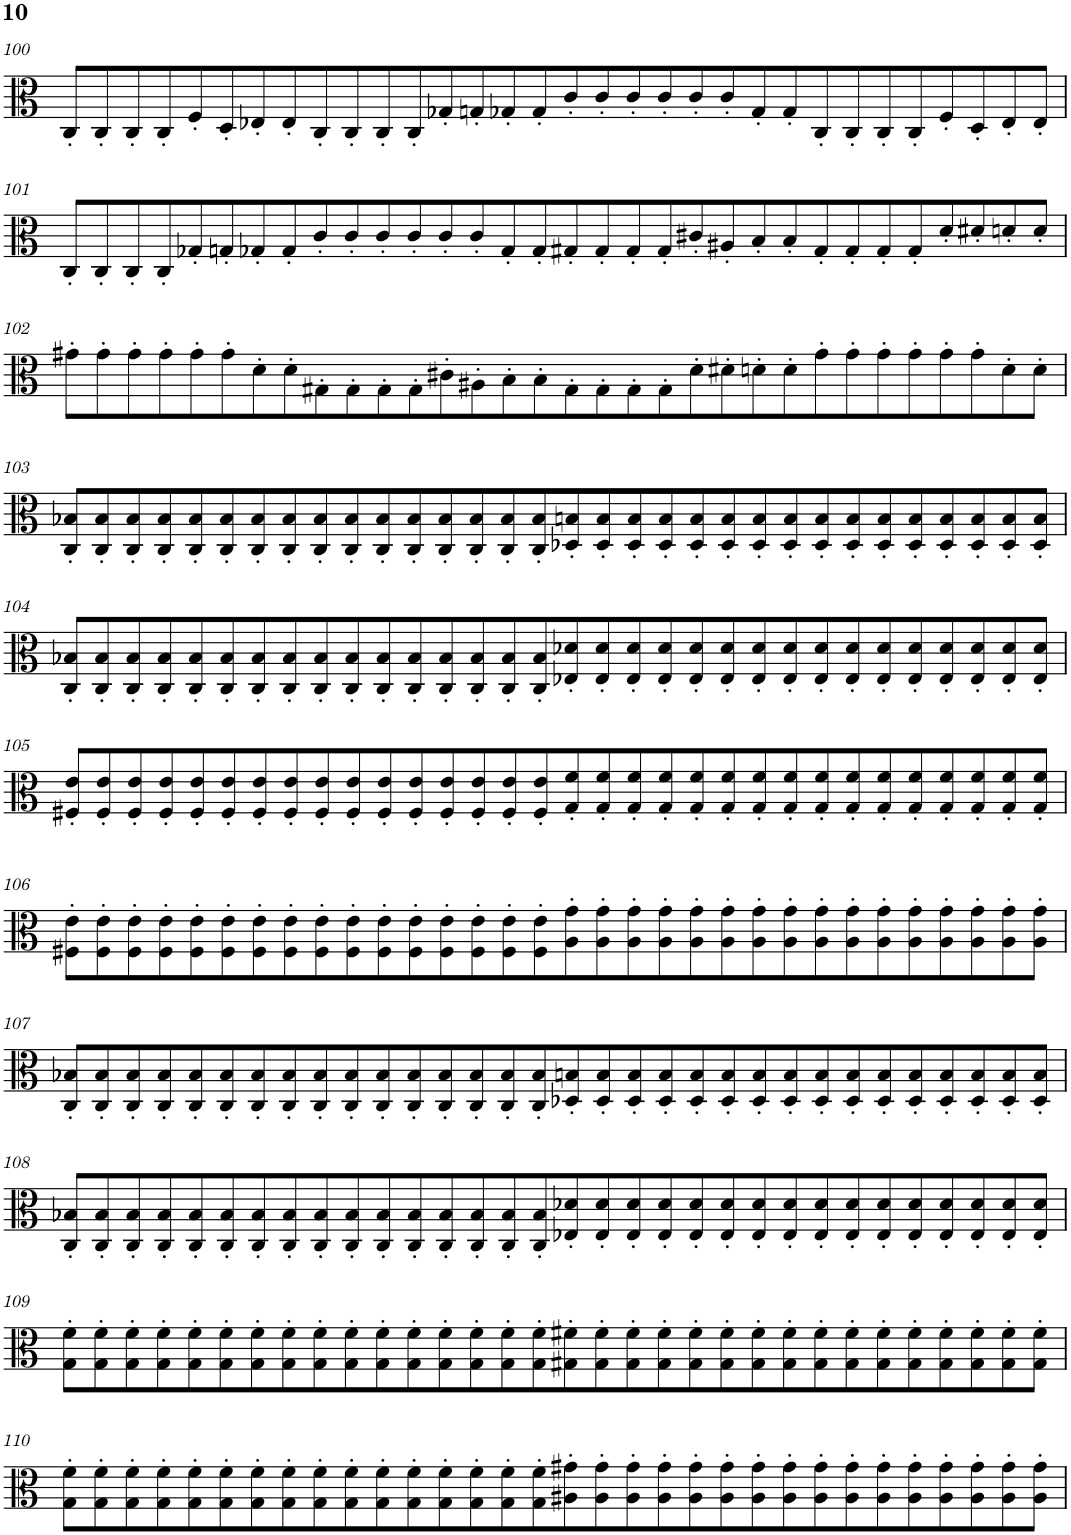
**kern
*part1
*staff1
*I"Viola
*I'Vla.
!!LO:PB:g=z
*clefC3
*k[]
*M16/4
=100
8C'/L
8C'/
8C'/
8C'/
8F'/
8D'/
8E-X'/
8E-'/
8C'/
8C'/
8C'/
8C'/
8G-X'/
8Gn'/
8G-X'/
8G-'/
8c'/
8c'/
8c'/
8c'/
8c'/
8c'/
8G-'/
8G-'/
8C'/
8C'/
8C'/
8C'/
8F'/
8D'/
8E-'/
8E-'/J
!!LO:LB:g=z
=101
8C'/L
8C'/
8C'/
8C'/
8G-X'/
8Gn'/
8G-X'/
8G-'/
8c'/
8c'/
8c'/
8c'/
8c'/
8c'/
8G-'/
8G-'/
8G#X'/
8G#'/
8G#'/
8G#'/
8c#X'/
8A#X'/
8B'/
8B'/
8G#'/
8G#'/
8G#'/
8G#'/
8d'/
8d#X'/
8dn'/
8d'/J
!!LO:LB:g=z
=102
8g#X'\L
8g#'\
8g#'\
8g#'\
8g#'\
8g#'\
8d'\
8d'\
8G#X'\
8G#'\
8G#'\
8G#'\
8c#X'\
8A#X'\
8B'\
8B'\
8G#'\
8G#'\
8G#'\
8G#'\
8d'\
8d#X'\
8dn'\
8d'\
8g#'\
8g#'\
8g#'\
8g#'\
8g#'\
8g#'\
8d'\
8d'\J
!!LO:LB:g=z
=103
8C/' 8B-X/'L
8C/' 8B-/'
8C/' 8B-/'
8C/' 8B-/'
8C/' 8B-/'
8C/' 8B-/'
8C/' 8B-/'
8C/' 8B-/'
8C/' 8B-/'
8C/' 8B-/'
8C/' 8B-/'
8C/' 8B-/'
8C/' 8B-/'
8C/' 8B-/'
8C/' 8B-/'
8C/' 8B-/'
8D-X/' 8Bn/'
8D-/' 8B/'
8D-/' 8B/'
8D-/' 8B/'
8D-/' 8B/'
8D-/' 8B/'
8D-/' 8B/'
8D-/' 8B/'
8D-/' 8B/'
8D-/' 8B/'
8D-/' 8B/'
8D-/' 8B/'
8D-/' 8B/'
8D-/' 8B/'
8D-/' 8B/'
8D-/' 8B/'J
!!LO:LB:g=z
=104
8C/' 8B-X/'L
8C/' 8B-/'
8C/' 8B-/'
8C/' 8B-/'
8C/' 8B-/'
8C/' 8B-/'
8C/' 8B-/'
8C/' 8B-/'
8C/' 8B-/'
8C/' 8B-/'
8C/' 8B-/'
8C/' 8B-/'
8C/' 8B-/'
8C/' 8B-/'
8C/' 8B-/'
8C/' 8B-/'
8E-X/' 8d-X/'
8E-/' 8d-/'
8E-/' 8d-/'
8E-/' 8d-/'
8E-/' 8d-/'
8E-/' 8d-/'
8E-/' 8d-/'
8E-/' 8d-/'
8E-/' 8d-/'
8E-/' 8d-/'
8E-/' 8d-/'
8E-/' 8d-/'
8E-/' 8d-/'
8E-/' 8d-/'
8E-/' 8d-/'
8E-/' 8d-/'J
!!LO:LB:g=z
=105
8F#X/' 8e/'L
8F#/' 8e/'
8F#/' 8e/'
8F#/' 8e/'
8F#/' 8e/'
8F#/' 8e/'
8F#/' 8e/'
8F#/' 8e/'
8F#/' 8e/'
8F#/' 8e/'
8F#/' 8e/'
8F#/' 8e/'
8F#/' 8e/'
8F#/' 8e/'
8F#/' 8e/'
8F#/' 8e/'
8G/' 8f/'
8G/' 8f/'
8G/' 8f/'
8G/' 8f/'
8G/' 8f/'
8G/' 8f/'
8G/' 8f/'
8G/' 8f/'
8G/' 8f/'
8G/' 8f/'
8G/' 8f/'
8G/' 8f/'
8G/' 8f/'
8G/' 8f/'
8G/' 8f/'
8G/' 8f/'J
!!LO:LB:g=z
=106
8F#X\' 8e\'L
8F#\' 8e\'
8F#\' 8e\'
8F#\' 8e\'
8F#\' 8e\'
8F#\' 8e\'
8F#\' 8e\'
8F#\' 8e\'
8F#\' 8e\'
8F#\' 8e\'
8F#\' 8e\'
8F#\' 8e\'
8F#\' 8e\'
8F#\' 8e\'
8F#\' 8e\'
8F#\' 8e\'
8A\' 8g\'
8A\' 8g\'
8A\' 8g\'
8A\' 8g\'
8A\' 8g\'
8A\' 8g\'
8A\' 8g\'
8A\' 8g\'
8A\' 8g\'
8A\' 8g\'
8A\' 8g\'
8A\' 8g\'
8A\' 8g\'
8A\' 8g\'
8A\' 8g\'
8A\' 8g\'J
!!LO:LB:g=z
=107
8C/' 8B-X/'L
8C/' 8B-/'
8C/' 8B-/'
8C/' 8B-/'
8C/' 8B-/'
8C/' 8B-/'
8C/' 8B-/'
8C/' 8B-/'
8C/' 8B-/'
8C/' 8B-/'
8C/' 8B-/'
8C/' 8B-/'
8C/' 8B-/'
8C/' 8B-/'
8C/' 8B-/'
8C/' 8B-/'
8D-X/' 8Bn/'
8D-/' 8B/'
8D-/' 8B/'
8D-/' 8B/'
8D-/' 8B/'
8D-/' 8B/'
8D-/' 8B/'
8D-/' 8B/'
8D-/' 8B/'
8D-/' 8B/'
8D-/' 8B/'
8D-/' 8B/'
8D-/' 8B/'
8D-/' 8B/'
8D-/' 8B/'
8D-/' 8B/'J
!!LO:LB:g=z
=108
8C/' 8B-X/'L
8C/' 8B-/'
8C/' 8B-/'
8C/' 8B-/'
8C/' 8B-/'
8C/' 8B-/'
8C/' 8B-/'
8C/' 8B-/'
8C/' 8B-/'
8C/' 8B-/'
8C/' 8B-/'
8C/' 8B-/'
8C/' 8B-/'
8C/' 8B-/'
8C/' 8B-/'
8C/' 8B-/'
8E-X/' 8d-X/'
8E-/' 8d-/'
8E-/' 8d-/'
8E-/' 8d-/'
8E-/' 8d-/'
8E-/' 8d-/'
8E-/' 8d-/'
8E-/' 8d-/'
8E-/' 8d-/'
8E-/' 8d-/'
8E-/' 8d-/'
8E-/' 8d-/'
8E-/' 8d-/'
8E-/' 8d-/'
8E-/' 8d-/'
8E-/' 8d-/'J
!!LO:LB:g=z
=109
8G\' 8f\'L
8G\' 8f\'
8G\' 8f\'
8G\' 8f\'
8G\' 8f\'
8G\' 8f\'
8G\' 8f\'
8G\' 8f\'
8G\' 8f\'
8G\' 8f\'
8G\' 8f\'
8G\' 8f\'
8G\' 8f\'
8G\' 8f\'
8G\' 8f\'
8G\' 8f\'
8G#X\' 8f#X\'
8G#\' 8f#\'
8G#\' 8f#\'
8G#\' 8f#\'
8G#\' 8f#\'
8G#\' 8f#\'
8G#\' 8f#\'
8G#\' 8f#\'
8G#\' 8f#\'
8G#\' 8f#\'
8G#\' 8f#\'
8G#\' 8f#\'
8G#\' 8f#\'
8G#\' 8f#\'
8G#\' 8f#\'
8G#\' 8f#\'J
!!LO:LB:g=z
=110
8G\' 8f\'L
8G\' 8f\'
8G\' 8f\'
8G\' 8f\'
8G\' 8f\'
8G\' 8f\'
8G\' 8f\'
8G\' 8f\'
8G\' 8f\'
8G\' 8f\'
8G\' 8f\'
8G\' 8f\'
8G\' 8f\'
8G\' 8f\'
8G\' 8f\'
8G\' 8f\'
8A#X\' 8g#X\'
8A#\' 8g#\'
8A#\' 8g#\'
8A#\' 8g#\'
8A#\' 8g#\'
8A#\' 8g#\'
8A#\' 8g#\'
8A#\' 8g#\'
8A#\' 8g#\'
8A#\' 8g#\'
8A#\' 8g#\'
8A#\' 8g#\'
8A#\' 8g#\'
8A#\' 8g#\'
8A#\' 8g#\'
8A#\' 8g#\'J
=
*-
